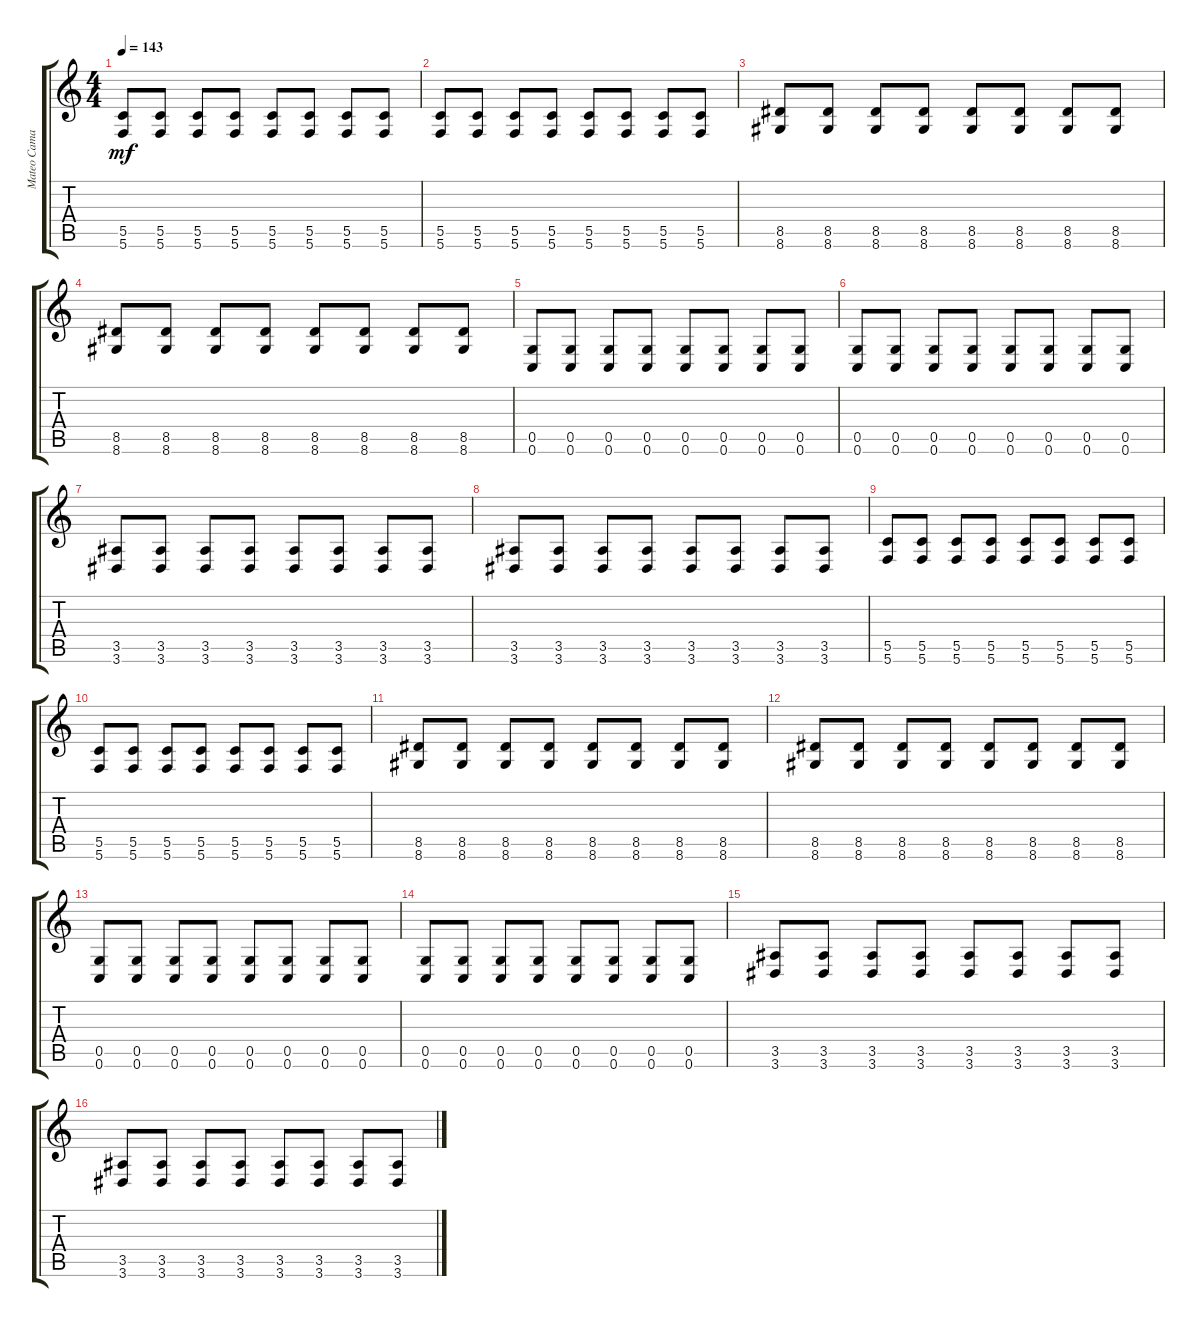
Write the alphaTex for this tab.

\track ("Mateo Camargo" "Mateo Cama") {instrument distortionguitar}
\staff {score tabs}
\tuning (D4 A3 F3 C3 G2 C2) {hide}
\ts (4 4)
\tempo 143
\clef g2
\ks c
(5.5 5.6).8{dy mf} (5.5 5.6).8 (5.5 5.6).8 (5.5 5.6).8 (5.5 5.6).8 (5.5 5.6).8 (5.5 5.6).8 (5.5 5.6).8 |
(5.5 5.6).8 (5.5 5.6).8 (5.5 5.6).8 (5.5 5.6).8 (5.5 5.6).8 (5.5 5.6).8 (5.5 5.6).8 (5.5 5.6).8 |
(8.5 8.6).8 (8.5 8.6).8 (8.5 8.6).8 (8.5 8.6).8 (8.5 8.6).8 (8.5 8.6).8 (8.5 8.6).8 (8.5 8.6).8 |
(8.5 8.6).8 (8.5 8.6).8 (8.5 8.6).8 (8.5 8.6).8 (8.5 8.6).8 (8.5 8.6).8 (8.5 8.6).8 (8.5 8.6).8 |
(0.5 0.6).8 (0.5 0.6).8 (0.5 0.6).8 (0.5 0.6).8 (0.5 0.6).8 (0.5 0.6).8 (0.5 0.6).8 (0.5 0.6).8 |
(0.5 0.6).8 (0.5 0.6).8 (0.5 0.6).8 (0.5 0.6).8 (0.5 0.6).8 (0.5 0.6).8 (0.5 0.6).8 (0.5 0.6).8 |
(3.5 3.6).8 (3.5 3.6).8 (3.5 3.6).8 (3.5 3.6).8 (3.5 3.6).8 (3.5 3.6).8 (3.5 3.6).8 (3.5 3.6).8 |
(3.5 3.6).8 (3.5 3.6).8 (3.5 3.6).8 (3.5 3.6).8 (3.5 3.6).8 (3.5 3.6).8 (3.5 3.6).8 (3.5 3.6).8 |
(5.5 5.6).8 (5.5 5.6).8 (5.5 5.6).8 (5.5 5.6).8 (5.5 5.6).8 (5.5 5.6).8 (5.5 5.6).8 (5.5 5.6).8 |
(5.5 5.6).8 (5.5 5.6).8 (5.5 5.6).8 (5.5 5.6).8 (5.5 5.6).8 (5.5 5.6).8 (5.5 5.6).8 (5.5 5.6).8 |
(8.5 8.6).8 (8.5 8.6).8 (8.5 8.6).8 (8.5 8.6).8 (8.5 8.6).8 (8.5 8.6).8 (8.5 8.6).8 (8.5 8.6).8 |
(8.5 8.6).8 (8.5 8.6).8 (8.5 8.6).8 (8.5 8.6).8 (8.5 8.6).8 (8.5 8.6).8 (8.5 8.6).8 (8.5 8.6).8 |
(0.5 0.6).8 (0.5 0.6).8 (0.5 0.6).8 (0.5 0.6).8 (0.5 0.6).8 (0.5 0.6).8 (0.5 0.6).8 (0.5 0.6).8 |
(0.5 0.6).8 (0.5 0.6).8 (0.5 0.6).8 (0.5 0.6).8 (0.5 0.6).8 (0.5 0.6).8 (0.5 0.6).8 (0.5 0.6).8 |
(3.5 3.6).8 (3.5 3.6).8 (3.5 3.6).8 (3.5 3.6).8 (3.5 3.6).8 (3.5 3.6).8 (3.5 3.6).8 (3.5 3.6).8 |
(3.5 3.6).8 (3.5 3.6).8 (3.5 3.6).8 (3.5 3.6).8 (3.5 3.6).8 (3.5 3.6).8 (3.5 3.6).8 (3.5 3.6).8
